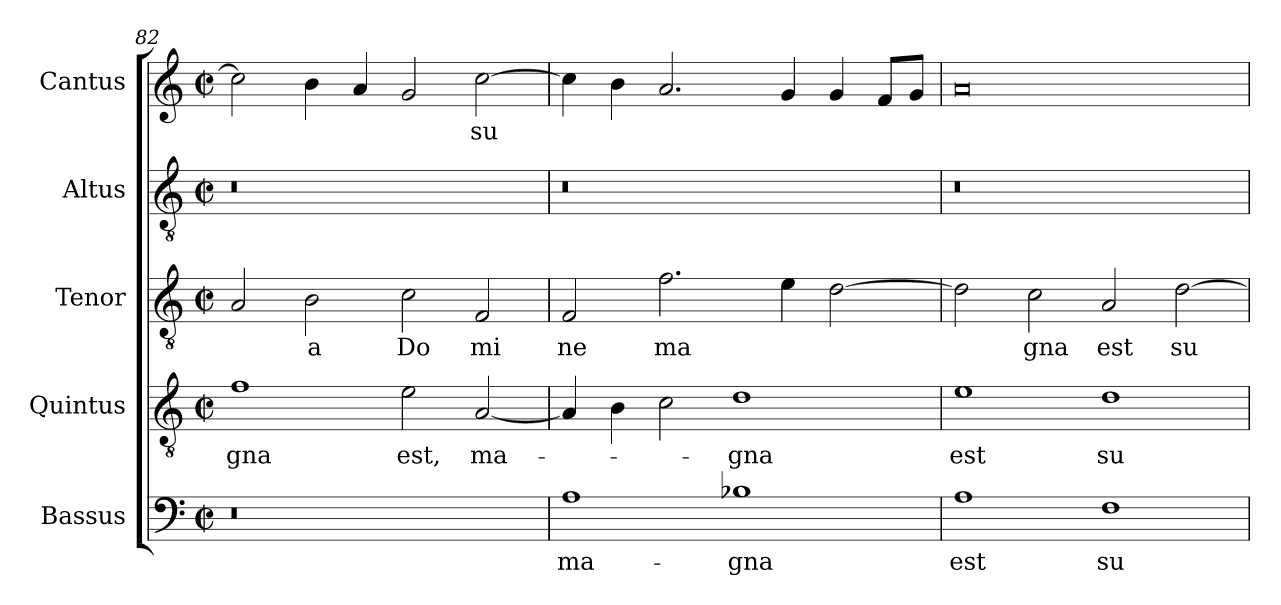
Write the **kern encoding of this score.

**kern	**text	**kern	**text	**kern	**text	**kern	**kern	**text
*part5	*part5	*part4	*part4	*part3	*part3	*part2	*part1	*part1
*staff5	*staff5	*staff4	*staff4	*staff3	*staff3	*staff2	*staff1	*staff1
*I"Bassus	*	*I"Quintus	*	*I"Tenor	*	*I"Altus	*I"Cantus	*
*clefF4	*	*clefGv2	*	*clefGv2	*	*clefGv2	*clefG2	*
*M2/2	*	*M2/2	*	*M2/2	*	*M2/2	*M2/2	*
*met(c|)	*	*met(c|)	*	*met(c|)	*	*met(c|)	*met(c|)	*
=82	=82	=82	=82	=82	=82	=82	=82	=82
!	!	!	!LO:LY:b:cj	!	!	!	!	!
0r	.	1f	-gna	2A/	.	0r	2cc\]	.
!	!	!	!	!	!LO:LY:b:cj	!	!	!
.	.	.	.	2B\	a	.	4b\	.
.	.	.	.	.	.	.	4a/	.
!	!	!	!LO:LY:b:cj	!	!LO:LY:b:cj	!	!	!
.	.	2e\	est,	2c\	Do	.	2g/	.
!	!	!	!LO:LY:b	!	!LO:LY:b:cj	!	!	!LO:LY:b:cj
.	.	[>2A/	ma-	2F/	mi	.	[<2cc\	su
!!LO:LB:g=z
=83	=83	=83	=83	=83	=83	=83	=83	=83
!	!LO:LY:b:cj	!	!	!	!LO:LY:b:cj	!	!	!
1A	ma-	4A/]	.	2F/	ne	0r	4cc\]	.
.	.	4B\	.	.	.	.	4b\	.
!	!	!	!	!	!LO:LY:b	!	!	!
.	.	2c\	.	2.f\	ma	.	2.a/	.
!	!LO:LY:b:cj	!	!LO:LY:b:cj	!	!	!	!	!
1B-X	-gna	1d	-gna	.	.	.	.	.
.	.	.	.	4e\	.	.	4g/	.
.	.	.	.	[>2d\	.	.	4g/	.
.	.	.	.	.	.	.	8f/L	.
.	.	.	.	.	.	.	8g/J	.
=84	=84	=84	=84	=84	=84	=84	=84	=84
!	!LO:LY:b:cj	!	!LO:LY:b:cj	!	!	!	!	!
1A	est	1e	est	2d\]	.	0r	0a	.
!	!	!	!	!	!LO:LY:b:cj	!	!	!
.	.	.	.	2c\	gna	.	.	.
!	!LO:LY:b:cj	!	!LO:LY:b:cj	!	!LO:LY:b:cj	!	!	!
1F	su-	1d	su-	2A/	est	.	.	.
!	!	!	!	!	!LO:LY:b:cj	!	!	!
.	.	.	.	[>2d\	su	.	.	.
=	=	=	=	=	=	=	=	=
*-	*-	*-	*-	*-	*-	*-	*-	*-
